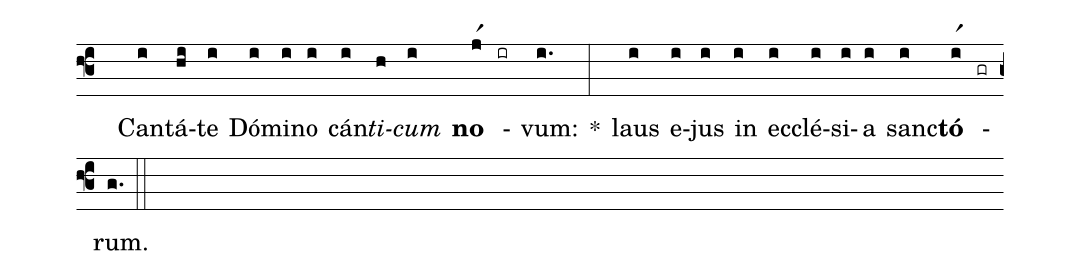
%%
(f3)
( )Can(i)tá(hi)te(i) Dó(i)mi(i)no(i) cán(i)<i>ti</i>(h)<i>cum</i>(i) <b>no</b>(jr1) -(ir) vum:(i.) *(:)
laus(i) e(i)jus(i) in(i) ec(i)clé(i)si(i)a(i) sanc(i)<b>tó</b>(ir1) -(gr) rum.(g.) (::)
